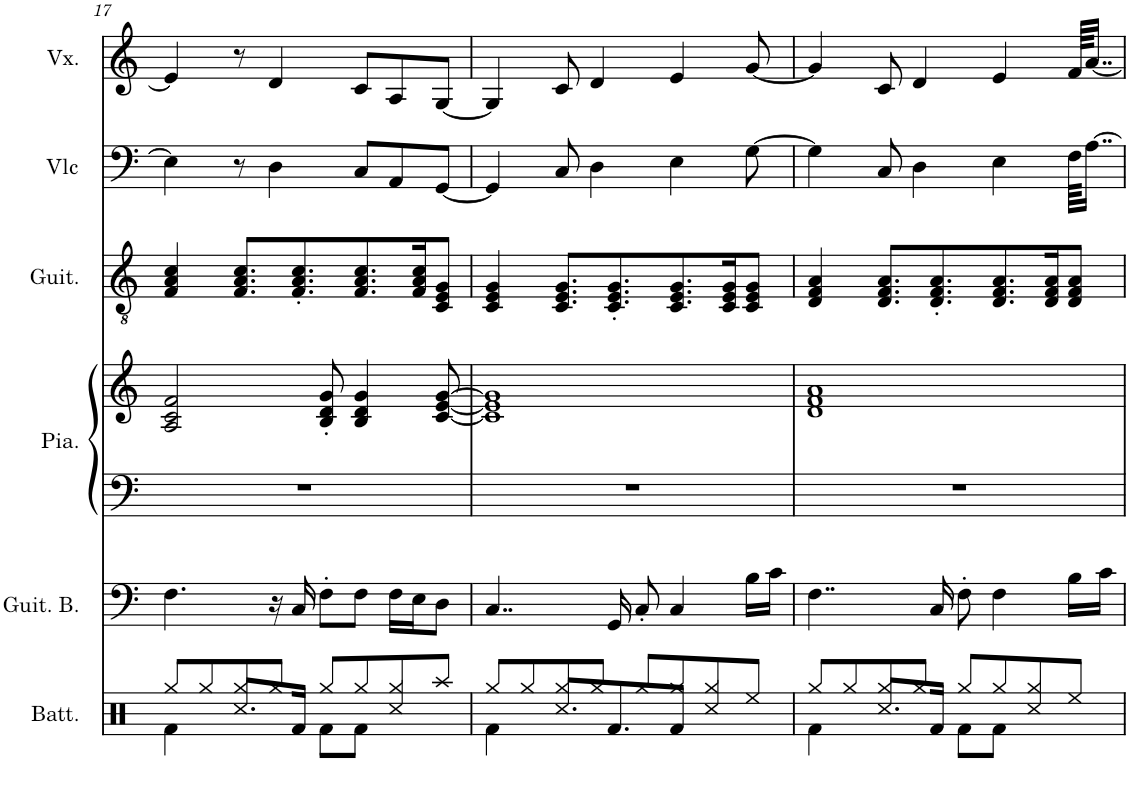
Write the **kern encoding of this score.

**kern	**kern	**kern	**kern	**kern	**kern	**kern
*part6	*part5	*part4	*part4	*part3	*part2	*part1
*staff7	*staff6	*staff5	*staff4	*staff3	*staff2	*staff1
*I"Batterie	*I"Guitare basse	*I"Piano	*	*I"Guitare classique	*I"Violoncelle	*I"Voix
*I'Batt.	*I'Guit. B.	*I'Pia.	*	*I'Guit.	*I'Vlc	*I'Vx.
!!LO:PB:g=z
*clefX	*clefF4	*clefF4	*clefG2	*clefGv2	*clefF4	*clefG2
*	*Trd7c12	*	*	*	*	*
*k[]	*k[]	*k[]	*k[]	*k[]	*k[]	*k[]
*M4/4	*M4/4	*M4/4	*M4/4	*M4/4	*M4/4	*M4/4
=17	=17	=17	=17	=17	=17	=17
*^	*	*	*	*	*	*
8Rgg/L	4Rf\	4.F\	1r	2A/ 2c/ 2f/	4F/ 4A/ 4c/	4E\]	4e/]
8Rgg/	.	.	.	.	.	.	.
8Rgg/	8.Rcc/L	.	.	.	8.F/ 8.A/ 8.c/L	8r	8r
8Rgg/J	.	16r	.	.	.	4D\	4d/
.	16Rf/Jk	16C/	.	.	8.F/' 8.A/' 8.c/'	.	.
8Rgg/L	8Rf\L	8F'\L	.	8B/' 8d/' 8g/'	.	.	.
8Rgg/	8Rf\J	8F\J	.	4B/ 4d/ 4g/	8.F/ 8.A/ 8.c/	8C/L	8c/L
8Rgg/	4Rcc/	16F\LL	.	.	.	8AA/	8A/
.	.	16E\J	.	.	16F/ 16A/ 16c/K	.	.
8Raa/J	.	8D\J	.	[8c/ [8e/ [8g/	8C/ 8E/ 8G/J	[8GG/J	[8G/J
=18	=18	=18	=18	=18	=18	=18	=18
8Rgg/L	4Rf\	4..C/	1r	1c] 1e] 1g]	4C/ 4E/ 4G/	4GG/]	4G/]
8Rgg/	.	.	.	.	.	.	.
8Rgg/	8.Rcc/L	.	.	.	8.C/ 8.E/ 8.G/L	8C/	8c/
8Rgg/J	.	.	.	.	.	4D\	4d/
.	8.Rf/	16GG/	.	.	8.C/' 8.E/' 8.G/'	.	.
8Rgg/L	.	8C'/	.	.	.	.	.
8Rgg/	8Rf/J	4C/	.	.	8.C/ 8.E/ 8.G/	4E\	4e/
8Rgg/	4Rcc/	.	.	.	.	.	.
.	.	.	.	.	16C/ 16E/ 16G/K	.	.
8Ree/J	.	16B\LL	.	.	8C/ 8E/ 8G/J	[8G\	[8g/
.	.	16c\JJ	.	.	.	.	.
=19	=19	=19	=19	=19	=19	=19	=19
8Rgg/L	4Rf\	4..F\	1r	1d 1f 1a	4D/ 4F/ 4A/	4G\]	4g/]
8Rgg/	.	.	.	.	.	.	.
8Rgg/	8.Rcc/L	.	.	.	8.D/ 8.F/ 8.A/L	8C/	8c/
8Rgg/J	.	.	.	.	.	4D\	4d/
.	16Rf/Jk	16C/	.	.	8.D/' 8.F/' 8.A/'	.	.
8Rgg/L	8Rf\L	8F'\	.	.	.	.	.
8Rgg/	8Rf\J	4F\	.	.	8.D/ 8.F/ 8.A/	4E\	4e/
8Rgg/	4Rcc/	.	.	.	.	.	.
.	.	.	.	.	16D/ 16F/ 16A/K	.	.
8Ree/J	.	16B\LL	.	.	8D/ 8F/ 8A/J	64F\KKLL	64f/KKLL
.	.	.	.	.	.	[16..A\JJ	[16..a/JJ
.	.	16c\JJ	.	.	.	.	.
*v	*v	*	*	*	*	*	*
=	=	=	=	=	=	=
*-	*-	*-	*-	*-	*-	*-
